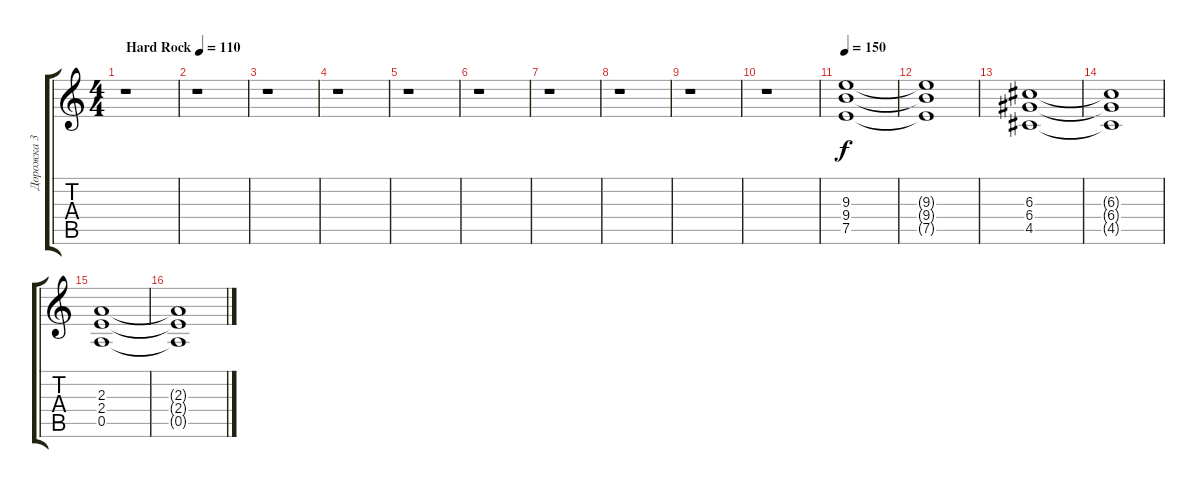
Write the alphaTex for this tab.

\track ("Дорожка 3" "Дорожка 3") {instrument distortionguitar}
\staff {score tabs}
\tuning (E4 B3 G3 D3 A2 E2) {hide}
\ts (4 4)
\tempo (110 "Hard Rock")
\clef g2
\ks c
r.1{dy f instrument distortionguitar} |
r.1 |
r.1 |
r.1 |
r.1 |
r.1 |
r.1 |
r.1 |
r.1 |
r.1 |
\tempo 150
(9.3 9.4 7.5).1 |
(9.3{t} 9.4{t} 7.5{t}).1 |
(6.3 6.4 4.5).1 |
(6.3{t} 6.4{t} 4.5{t}).1 |
(2.3 2.4 0.5).1 |
(2.3{t} 2.4{t} 0.5{t}).1
